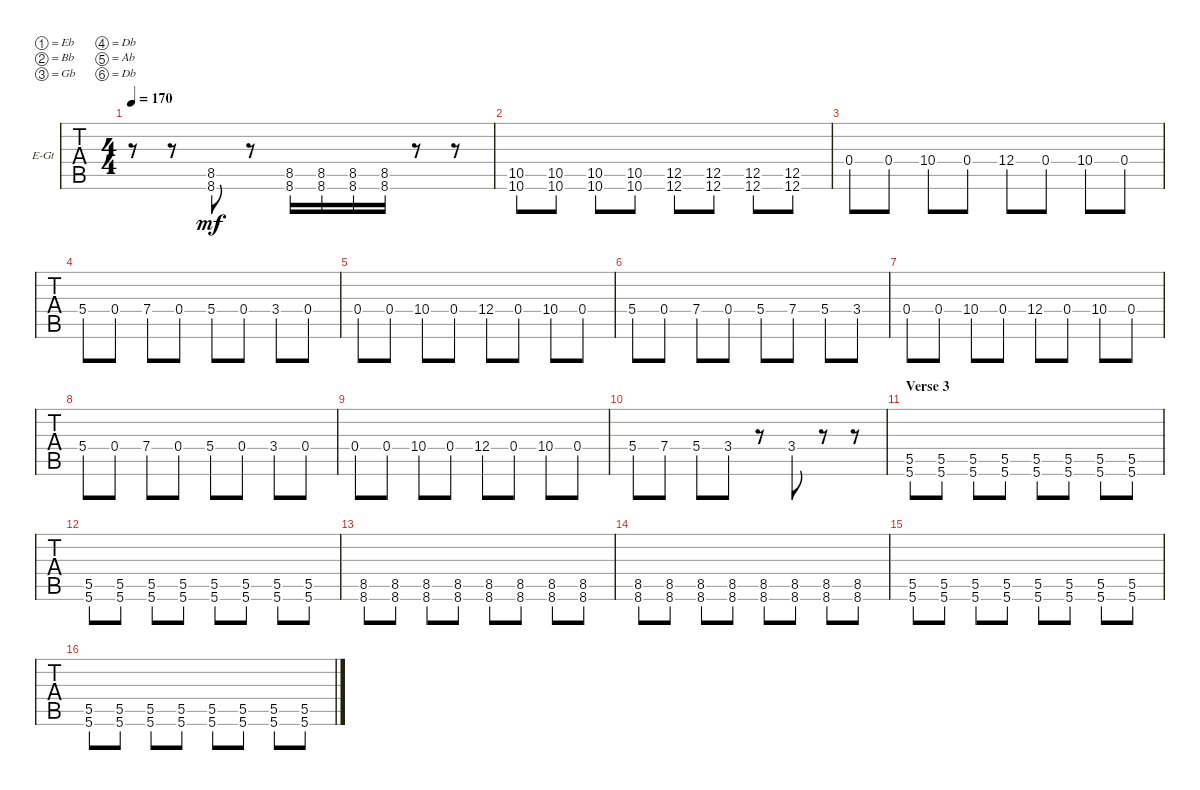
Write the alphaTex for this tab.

\defaultSystemsLayout 4
\bracketExtendMode groupsimilarinstruments
\firstSystemTrackNameOrientation horizontal
\otherSystemsTrackNameOrientation horizontal
\track ("Guitar 2" "E-Gt") {instrument distortionguitar}
\staff {tabs}
\tuning (Eb4 Bb3 Gb3 Db3 Ab2 Db2)
\ts (4 4)
\tempo 170
\clef g2
\ks c
r.8{dy mf} r.8 (8.6 8.5).8 r.8 (8.5 8.6).16 (8.5 8.6).16 (8.5 8.6).16 (8.5 8.6).16 r.8 r.8 |
(10.6 10.5).8 (10.6 10.5).8 (10.6 10.5).8 (10.6 10.5).8 (12.6 12.5).8 (12.6 12.5).8 (12.6 12.5).8 (12.6 12.5).8 |
0.4.8 0.4.8 10.4.8 0.4.8 12.4.8 0.4.8 10.4.8 0.4.8 |
5.4.8 0.4.8 7.4.8 0.4.8 5.4.8 0.4.8 3.4.8 0.4.8 |
0.4.8 0.4.8 10.4.8 0.4.8 12.4.8 0.4.8 10.4.8 0.4.8 |
5.4.8 0.4.8 7.4.8 0.4.8 5.4.8 7.4.8 5.4.8 3.4.8 |
0.4.8 0.4.8 10.4.8 0.4.8 12.4.8 0.4.8 10.4.8 0.4.8 |
5.4.8 0.4.8 7.4.8 0.4.8 5.4.8 0.4.8 3.4.8 0.4.8 |
0.4.8 0.4.8 10.4.8 0.4.8 12.4.8 0.4.8 10.4.8 0.4.8 |
5.4.8 7.4.8 5.4.8 3.4.8 r.8 3.4.8 r.8 r.8 |
\section ("" "Verse 3")
(5.6 5.5).8 (5.6 5.5).8 (5.6 5.5).8 (5.6 5.5).8 (5.6 5.5).8 (5.6 5.5).8 (5.6 5.5).8 (5.6 5.5).8 |
(5.6 5.5).8 (5.6 5.5).8 (5.6 5.5).8 (5.6 5.5).8 (5.6 5.5).8 (5.6 5.5).8 (5.6 5.5).8 (5.6 5.5).8 |
(8.6 8.5).8 (8.6 8.5).8 (8.6 8.5).8 (8.6 8.5).8 (8.6 8.5).8 (8.6 8.5).8 (8.6 8.5).8 (8.6 8.5).8 |
(8.6 8.5).8 (8.6 8.5).8 (8.6 8.5).8 (8.6 8.5).8 (8.6 8.5).8 (8.6 8.5).8 (8.6 8.5).8 (8.6 8.5).8 |
(5.6 5.5).8 (5.6 5.5).8 (5.6 5.5).8 (5.6 5.5).8 (5.6 5.5).8 (5.6 5.5).8 (5.6 5.5).8 (5.6 5.5).8 |
(5.6 5.5).8 (5.6 5.5).8 (5.6 5.5).8 (5.6 5.5).8 (5.6 5.5).8 (5.6 5.5).8 (5.6 5.5).8 (5.6 5.5).8
